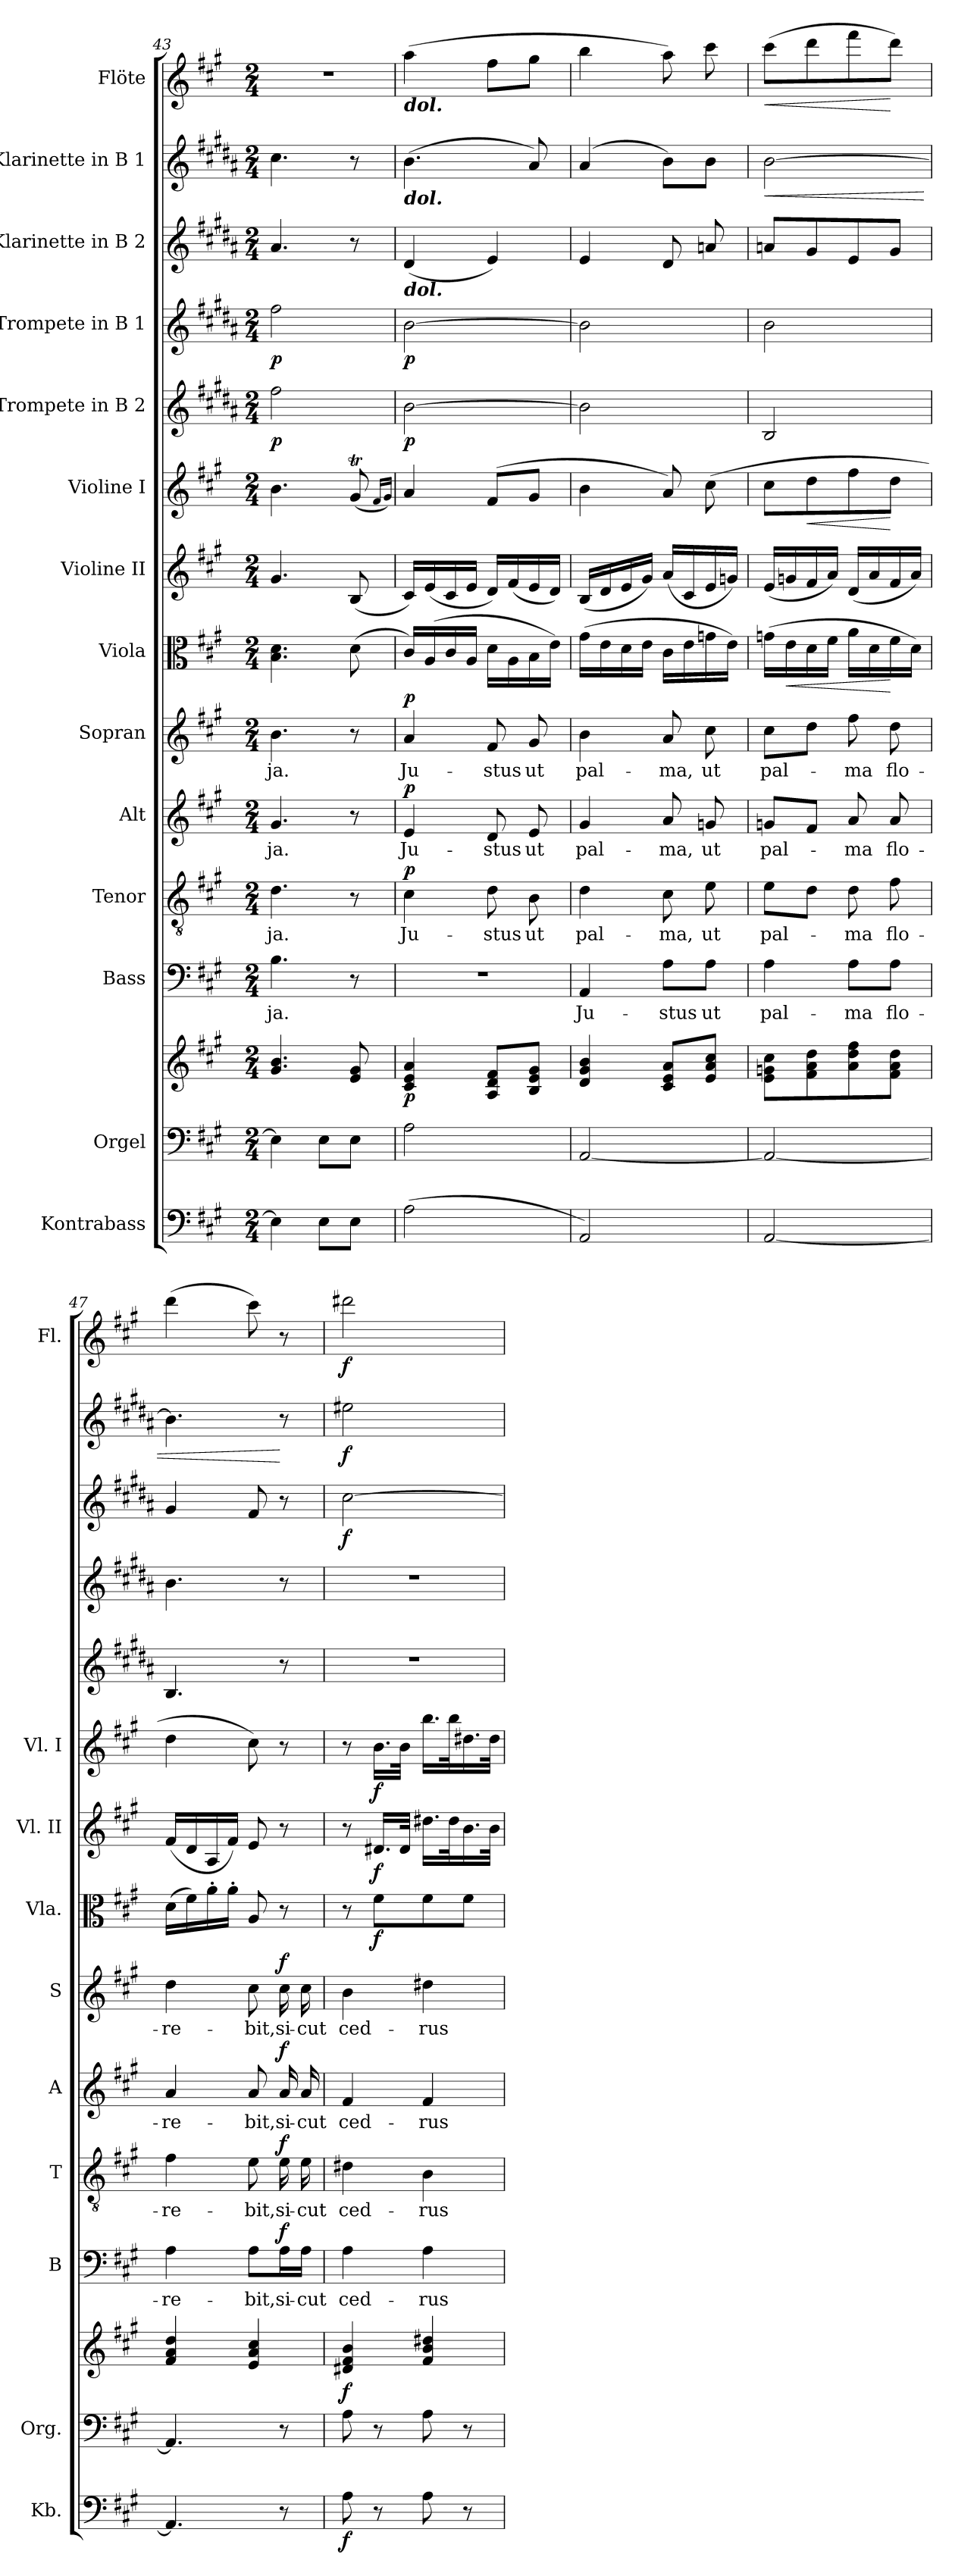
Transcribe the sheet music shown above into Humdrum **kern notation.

**kern	**dynam	**kern	**kern	**dynam	**kern	**text	**dynam	**kern	**text	**dynam	**kern	**text	**dynam	**kern	**text	**dynam	**kern	**dynam	**kern	**dynam	**kern	**dynam	**kern	**dynam	**kern	**dynam	**kern	**dynam	**kern	**dynam	**kern	**dynam
*part14	*part14	*part13	*part13	*part13	*part12	*part12	*part12	*part11	*part11	*part11	*part10	*part10	*part10	*part9	*part9	*part9	*part8	*part8	*part7	*part7	*part6	*part6	*part5	*part5	*part4	*part4	*part3	*part3	*part2	*part2	*part1	*part1
*staff15	*staff15	*staff14	*staff13	*staff13/14	*staff12	*staff12	*staff12	*staff11	*staff11	*staff11	*staff10	*staff10	*staff10	*staff9	*staff9	*staff9	*staff8	*staff8	*staff7	*staff7	*staff6	*staff6	*staff5	*staff5	*staff4	*staff4	*staff3	*staff3	*staff2	*staff2	*staff1	*staff1
*I"Kontrabass	*	*I"Orgel	*	*	*I"Bass	*	*	*I"Tenor	*	*	*I"Alt	*	*	*I"Sopran	*	*	*I"Viola	*	*I"Violine II	*	*I"Violine I	*	*I"Trompete in B 2	*	*I"Trompete in B 1	*	*I"Klarinette in B 2	*	*I"Klarinette in B 1	*	*I"Flöte	*
*I'Kb.	*	*I'Org.	*	*	*I'B	*	*	*I'T	*	*	*I'A	*	*	*I'S	*	*	*I'Vla.	*	*I'Vl. II	*	*I'Vl. I	*	*	*	*	*	*	*	*	*	*I'Fl.	*
*clefF4	*	*clefF4	*clefG2	*	*clefF4	*	*	*clefGv2	*	*	*clefG2	*	*	*clefG2	*	*	*clefC3	*	*clefG2	*	*clefG2	*	*clefG2	*	*clefG2	*	*clefG2	*	*clefG2	*	*clefG2	*
*ITrd7c12	*	*	*	*	*	*	*	*	*	*	*	*	*	*	*	*	*	*	*	*	*	*	*ITrd1c2	*	*ITrd1c2	*	*ITrd1c2	*	*ITrd1c2	*	*	*
*k[f#c#g#]	*	*k[f#c#g#]	*k[f#c#g#]	*	*k[f#c#g#]	*	*	*k[f#c#g#]	*	*	*k[f#c#g#]	*	*	*k[f#c#g#]	*	*	*k[f#c#g#]	*	*k[f#c#g#]	*	*k[f#c#g#]	*	*k[f#c#g#]	*	*k[f#c#g#]	*	*k[f#c#g#]	*	*k[f#c#g#]	*	*k[f#c#g#]	*
*A:	*	*A:	*A:	*	*A:	*	*	*A:	*	*	*A:	*	*	*A:	*	*	*A:	*	*A:	*	*A:	*	*A:	*	*A:	*	*A:	*	*A:	*	*A:	*
*M2/4	*	*M2/4	*M2/4	*	*M2/4	*	*	*M2/4	*	*	*M2/4	*	*	*M2/4	*	*	*M2/4	*	*M2/4	*	*M2/4	*	*M2/4	*	*M2/4	*	*M2/4	*	*M2/4	*	*M2/4	*
=43	=43	=43	=43	=43	=43	=43	=43	=43	=43	=43	=43	=43	=43	=43	=43	=43	=43	=43	=43	=43	=43	=43	=43	=43	=43	=43	=43	=43	=43	=43	=43	=43
!	!	!	!	!	!	!LO:LY:b	!	!	!LO:LY:b	!	!	!LO:LY:b	!	!	!LO:LY:b	!	!	!	!	!	!	!	!	!LO:DY:b	!	!LO:DY:b	!	!	!	!	!	!
4EE\]	.	4E\]	4.g#/ 4.b/	.	4.B\	-ja.	.	4.d\	-ja.	.	4.g#/	-ja.	.	4.b\	-ja.	.	4.B\ 4.d\	.	4.g#/	.	4.b\	.	2ee\	p	2ee\	p	4.g#/	.	4.b\	.	2r	.
8EE\L	.	8E\L	.	.	.	.	.	.	.	.	.	.	.	.	.	.	.	.	.	.	.	.	.	.	.	.	.	.	.	.	.	.
8EE\J	.	8E\J	8e/ 8g#/	.	8r	.	.	8r	.	.	8r	.	.	8r	.	.	(>8d\	.	(<8B/	.	(<8g#t/	.	.	.	.	.	8r	.	8r	.	.	.
.	.	.	.	.	.	.	.	.	.	.	.	.	.	.	.	.	.	.	.	.	16qf#/LL	.	.	.	.	.	.	.	.	.	.	.
.	.	.	.	.	.	.	.	.	.	.	.	.	.	.	.	.	.	.	.	.	16qg#/JJ)	.	.	.	.	.	.	.	.	.	.	.
!!LO:PB:g=z
=44	=44	=44	=44	=44	=44	=44	=44	=44	=44	=44	=44	=44	=44	=44	=44	=44	=44	=44	=44	=44	=44	=44	=44	=44	=44	=44	=44	=44	=44	=44	=44	=44
!	!	!	!	!	!	!	!	!	!	!	!	!	!	!	!	!	!	!	!	!	!	!	!	!	!	!	!	!	!	!	!LO:TX:b:Bi:t=dol.	!
!	!	!	!	!	!	!	!	!	!	!	!	!	!	!	!	!	!	!	!	!	!	!	!	!	!	!	!	!	!LO:TX:b:Bi:t=dol.	!	!	!
!	!	!	!	!	!	!	!	!	!	!	!	!	!	!	!	!	!	!	!	!	!	!	!	!	!	!	!LO:TX:b:Bi:t=dol.	!	!	!	!	!
!	!	!	!	!LO:DY:b	!	!	!	!	!LO:LY:b	!LO:DY:a	!	!LO:LY:b	!LO:DY:a	!	!LO:LY:b	!LO:DY:a	!	!	!	!	!	!	!	!LO:DY:b	!	!LO:DY:b	!	!	!	!	!	!
(>2AA\	.	2A\	4c#/ 4e/ 4a/	p	2r	.	.	4c#\	Ju-	p	4e/	Ju-	p	4a/	Ju-	p	16c#/LL)	.	16c#/LL)	.	4a/	.	[2a\	p	[2a\	p	(<4c#/	.	(<4.a\	.	(>4aa\	.
.	.	.	.	.	.	.	.	.	.	.	.	.	.	.	.	.	(>16A/	.	(<16e/	.	.	.	.	.	.	.	.	.	.	.	.	.
.	.	.	.	.	.	.	.	.	.	.	.	.	.	.	.	.	16c#/	.	16c#/	.	.	.	.	.	.	.	.	.	.	.	.	.
.	.	.	.	.	.	.	.	.	.	.	.	.	.	.	.	.	16A/JJ	.	16e/JJ	.	.	.	.	.	.	.	.	.	.	.	.	.
!	!	!	!	!	!	!	!	!	!LO:LY:b	!	!	!LO:LY:b	!	!	!LO:LY:b	!	!	!	!	!	!	!	!	!	!	!	!	!	!	!	!	!
.	.	.	8A/ 8d/ 8f#/L	.	.	.	.	8d\	-stus	.	8d/	-stus	.	8f#/	-stus	.	16d\LL	.	16d/LL)	.	(<8f#/L	.	.	.	.	.	4d/)	.	.	.	8ff#\L	.
.	.	.	.	.	.	.	.	.	.	.	.	.	.	.	.	.	16A\	.	(<16f#/	.	.	.	.	.	.	.	.	.	.	.	.	.
!	!	!	!	!	!	!	!	!	!LO:LY:b	!	!	!LO:LY:b	!	!	!LO:LY:b	!	!	!	!	!	!	!	!	!	!	!	!	!	!	!	!	!
.	.	.	8B/ 8e/ 8g#/J	.	.	.	.	8B\	ut	.	8e/	ut	.	8g#/	ut	.	16B\	.	16e/	.	8g#/J	.	.	.	.	.	.	.	8g#/)	.	8gg#\J	.
.	.	.	.	.	.	.	.	.	.	.	.	.	.	.	.	.	16e\JJ)	.	16d/JJ)	.	.	.	.	.	.	.	.	.	.	.	.	.
=45	=45	=45	=45	=45	=45	=45	=45	=45	=45	=45	=45	=45	=45	=45	=45	=45	=45	=45	=45	=45	=45	=45	=45	=45	=45	=45	=45	=45	=45	=45	=45	=45
!	!	!	!	!	!	!LO:LY:b	!	!	!LO:LY:b	!	!	!LO:LY:b	!	!	!LO:LY:b	!	!	!	!	!	!	!	!	!	!	!	!	!	!	!	!	!
2AAA/)	.	[2AA/	4d/ 4g#/ 4b/	.	4AA/	Ju-	.	4d\	pal-	.	4g#/	pal-	.	4b\	pal-	.	(>16g#\LL	.	(<16B/LL	.	4b\	.	2a\]	.	2a\]	.	4d/	.	(<4g#/	.	4bb\	.
.	.	.	.	.	.	.	.	.	.	.	.	.	.	.	.	.	16e\	.	16d/	.	.	.	.	.	.	.	.	.	.	.	.	.
.	.	.	.	.	.	.	.	.	.	.	.	.	.	.	.	.	16d\	.	16e/	.	.	.	.	.	.	.	.	.	.	.	.	.
.	.	.	.	.	.	.	.	.	.	.	.	.	.	.	.	.	16e\JJ	.	16g#/JJ)	.	.	.	.	.	.	.	.	.	.	.	.	.
!	!	!	!	!	!	!LO:LY:b	!	!	!LO:LY:b	!	!	!LO:LY:b	!	!	!LO:LY:b	!	!	!	!	!	!	!	!	!	!	!	!	!	!	!	!	!
.	.	.	8c#/ 8e/ 8a/L	.	8A\L	-stus	.	8c#\	-ma,	.	8a/	-ma,	.	8a/	-ma,	.	16c#\LL	.	(<16a/LL	.	8a/)	.	.	.	.	.	8c#/	.	8a\L)	.	8aa\)	.
.	.	.	.	.	.	.	.	.	.	.	.	.	.	.	.	.	16e\	.	16c#/	.	.	.	.	.	.	.	.	.	.	.	.	.
!	!	!	!	!	!	!LO:LY:b	!	!	!LO:LY:b	!	!	!LO:LY:b	!	!	!LO:LY:b	!	!	!	!	!	!	!	!	!	!	!	!	!	!	!	!	!
.	.	.	8e/ 8a/ 8cc#/J	.	8A\J	ut	.	8e\	ut	.	8gn/	ut	.	8cc#\	ut	.	16gn\	.	16e/	.	(>8cc#\	.	.	.	.	.	8gn/	.	8a\J	.	8ccc#\	.
.	.	.	.	.	.	.	.	.	.	.	.	.	.	.	.	.	16e\JJ)	.	16gn/JJ)	.	.	.	.	.	.	.	.	.	.	.	.	.
=46	=46	=46	=46	=46	=46	=46	=46	=46	=46	=46	=46	=46	=46	=46	=46	=46	=46	=46	=46	=46	=46	=46	=46	=46	=46	=46	=46	=46	=46	=46	=46	=46
!	!	!	!	!	!	!LO:LY:b	!	!	!LO:LY:b	!	!	!LO:LY:b	!	!	!LO:LY:b	!	!	!	!	!	!	!	!	!	!	!	!	!	!	!LO:HP:b	!	!LO:HP:b
[2AAA/	.	2AA/_	8e\ 8gn\ 8cc#\L	.	4A\	pal-	.	8e\L	pal-	.	8gn/L	pal-	.	8cc#\L	pal-	.	(>16gn\LL	.	(<16e/LL	.	8cc#\L	.	2A/	.	2a\	.	8gn/L	.	[2a\	<	(>8ccc#\L	<
!	!	!	!	!	!	!	!	!	!	!	!	!	!	!	!	!	!	!LO:HP:b	!	!	!	!	!	!	!	!	!	!	!	!	!	!
.	.	.	.	.	.	.	.	.	.	.	.	.	.	.	.	.	16e\	<	16gn/	.	.	.	.	.	.	.	.	.	.	.	.	.
!	!	!	!	!	!	!	!	!	!	!	!	!	!	!	!	!	!	!	!	!	!	!LO:HP:b	!	!	!	!	!	!	!	!	!	!
.	.	.	8f#\ 8a\ 8dd\	.	.	.	.	8d\J	.	.	8f#/J	.	.	8dd\J	.	.	16d\	.	16f#/	.	8dd\	<	.	.	.	.	8f#/	.	.	.	8ddd\	.
.	.	.	.	.	.	.	.	.	.	.	.	.	.	.	.	.	16f#\JJ	.	16a/JJ)	.	.	.	.	.	.	.	.	.	.	.	.	.
!	!	!	!	!	!	!LO:LY:b	!	!	!LO:LY:b	!	!	!LO:LY:b	!	!	!LO:LY:b	!	!	!	!	!	!	!	!	!	!	!	!	!	!	!	!	!
.	.	.	8a\ 8dd\ 8ff#\	.	8A\L	-ma	.	8d\	-ma	.	8a/	-ma	.	8ff#\	-ma	.	16a\LL	.	(<16d/LL	.	8ff#\	.	.	.	.	.	8d/	.	.	.	8fff#\	.
.	.	.	.	.	.	.	.	.	.	.	.	.	.	.	.	.	16d\	.	16a/	.	.	.	.	.	.	.	.	.	.	.	.	.
!	!	!	!	!	!	!LO:LY:b	!	!	!LO:LY:b	!	!	!LO:LY:b	!	!	!LO:LY:b	!	!	!	!	!	!	!	!	!	!	!	!	!	!	!	!	!
.	.	.	8f#\ 8a\ 8dd\J	.	8A\J	flo-	.	8f#\	flo-	.	8a/	flo-	.	8dd\	flo-	.	16f#\	[	16f#/	.	8dd\J	[	.	.	.	.	8f#/J	.	.	.	8ddd\J)	[
.	.	.	.	.	.	.	.	.	.	.	.	.	.	.	.	.	16d\JJ)	.	16a/JJ)	.	.	.	.	.	.	.	.	.	.	.	.	.
=47	=47	=47	=47	=47	=47	=47	=47	=47	=47	=47	=47	=47	=47	=47	=47	=47	=47	=47	=47	=47	=47	=47	=47	=47	=47	=47	=47	=47	=47	=47	=47	=47
!	!	!	!	!	!	!LO:LY:b	!	!	!LO:LY:b	!	!	!LO:LY:b	!	!	!LO:LY:b	!	!	!	!	!	!	!	!	!	!	!	!	!	!	!	!	!
4.AAA/]	.	4.AA/]	4f#/ 4a/ 4dd/	.	4A\	-re-	.	4f#\	-re-	.	4a/	-re-	.	4dd\	-re-	.	(>16d\LL	.	(<16f#/LL	.	4dd\	.	4.A/	.	4.a\	.	4f#/	.	4.a\]	.	(>4ddd\	.
.	.	.	.	.	.	.	.	.	.	.	.	.	.	.	.	.	16f#\)	.	16d/	.	.	.	.	.	.	.	.	.	.	.	.	.
.	.	.	.	.	.	.	.	.	.	.	.	.	.	.	.	.	16a'>\	.	16A/	.	.	.	.	.	.	.	.	.	.	.	.	.
.	.	.	.	.	.	.	.	.	.	.	.	.	.	.	.	.	16a'>\JJ	.	16f#/JJ)	.	.	.	.	.	.	.	.	.	.	.	.	.
!	!	!	!	!	!	!LO:LY:b	!	!	!LO:LY:b	!	!	!LO:LY:b	!	!	!LO:LY:b	!	!	!	!	!	!	!	!	!	!	!	!	!	!	!	!	!
.	.	.	4e/ 4a/ 4cc#/	.	8A\L	-bit,	.	8e\	-bit,	.	8a/	-bit,	.	8cc#\	-bit,	.	8A/	.	8e/	.	8cc#\)	.	.	.	.	.	8e/	.	.	.	8ccc#\)	.
!	!	!	!	!	!	!LO:LY:b	!LO:DY:a	!	!LO:LY:b	!LO:DY:a	!	!LO:LY:b	!LO:DY:a	!	!LO:LY:b	!LO:DY:a	!	!	!	!	!	!	!	!	!	!	!	!	!	!	!	!
8r	.	8r	.	.	16A\L	si-	f	16e\	si-	f	16a/	si-	f	16cc#\	si-	f	8r	.	8r	.	8r	.	8r	.	8r	.	8r	.	8r	[	8r	.
!	!	!	!	!	!	!LO:LY:b	!	!	!LO:LY:b	!	!	!LO:LY:b	!	!	!LO:LY:b	!	!	!	!	!	!	!	!	!	!	!	!	!	!	!	!	!
.	.	.	.	.	16A\JJ	-cut	.	16e\	-cut	.	16a/	-cut	.	16cc#\	-cut	.	.	.	.	.	.	.	.	.	.	.	.	.	.	.	.	.
=48	=48	=48	=48	=48	=48	=48	=48	=48	=48	=48	=48	=48	=48	=48	=48	=48	=48	=48	=48	=48	=48	=48	=48	=48	=48	=48	=48	=48	=48	=48	=48	=48
!	!LO:DY:b	!	!	!LO:DY:b	!	!LO:LY:b	!	!	!LO:LY:b	!	!	!LO:LY:b	!	!	!LO:LY:b	!	!	!	!	!	!	!	!	!	!	!	!	!LO:DY:b	!	!LO:DY:b	!	!LO:DY:b
8AA\	f	8A\	4d#X/ 4f#/ 4b/	f	4A\	ced-	.	4d#X\	ced-	.	4f#/	ced-	.	4b\	ced-	.	8r	.	8r	.	8r	.	2r	.	2r	.	[2b\	f	2dd#X\	f	2ddd#X\	f
!	!	!	!	!	!	!	!	!	!	!	!	!	!	!	!	!	!	!LO:DY:b	!	!LO:DY:b	!	!LO:DY:b	!	!	!	!	!	!	!	!	!	!
8r	.	8r	.	.	.	.	.	.	.	.	.	.	.	.	.	.	8f#\L	f	16.d#X/LL	f	16.b\LL	f	.	.	.	.	.	.	.	.	.	.
.	.	.	.	.	.	.	.	.	.	.	.	.	.	.	.	.	.	.	32d#/JJk	.	32b\JJk	.	.	.	.	.	.	.	.	.	.	.
!	!	!	!	!	!	!LO:LY:b	!	!	!LO:LY:b	!	!	!LO:LY:b	!	!	!LO:LY:b	!	!	!	!	!	!	!	!	!	!	!	!	!	!	!	!	!
8AA\	.	8A\	4f#/ 4b/ 4dd#X/	.	4A\	-rus	.	4B\	-rus	.	4f#/	-rus	.	4dd#X\	-rus	.	8f#\	.	16.dd#X\LL	.	16.bb\LL	.	.	.	.	.	.	.	.	.	.	.
.	.	.	.	.	.	.	.	.	.	.	.	.	.	.	.	.	.	.	32dd#\k	.	32bb\k	.	.	.	.	.	.	.	.	.	.	.
8r	.	8r	.	.	.	.	.	.	.	.	.	.	.	.	.	.	8f#\J	.	16.b\	.	16.dd#X\	.	.	.	.	.	.	.	.	.	.	.
.	.	.	.	.	.	.	.	.	.	.	.	.	.	.	.	.	.	.	32b\JJk	.	32dd#\JJk	.	.	.	.	.	.	.	.	.	.	.
=	=	=	=	=	=	=	=	=	=	=	=	=	=	=	=	=	=	=	=	=	=	=	=	=	=	=	=	=	=	=	=	=
*-	*-	*-	*-	*-	*-	*-	*-	*-	*-	*-	*-	*-	*-	*-	*-	*-	*-	*-	*-	*-	*-	*-	*-	*-	*-	*-	*-	*-	*-	*-	*-	*-
